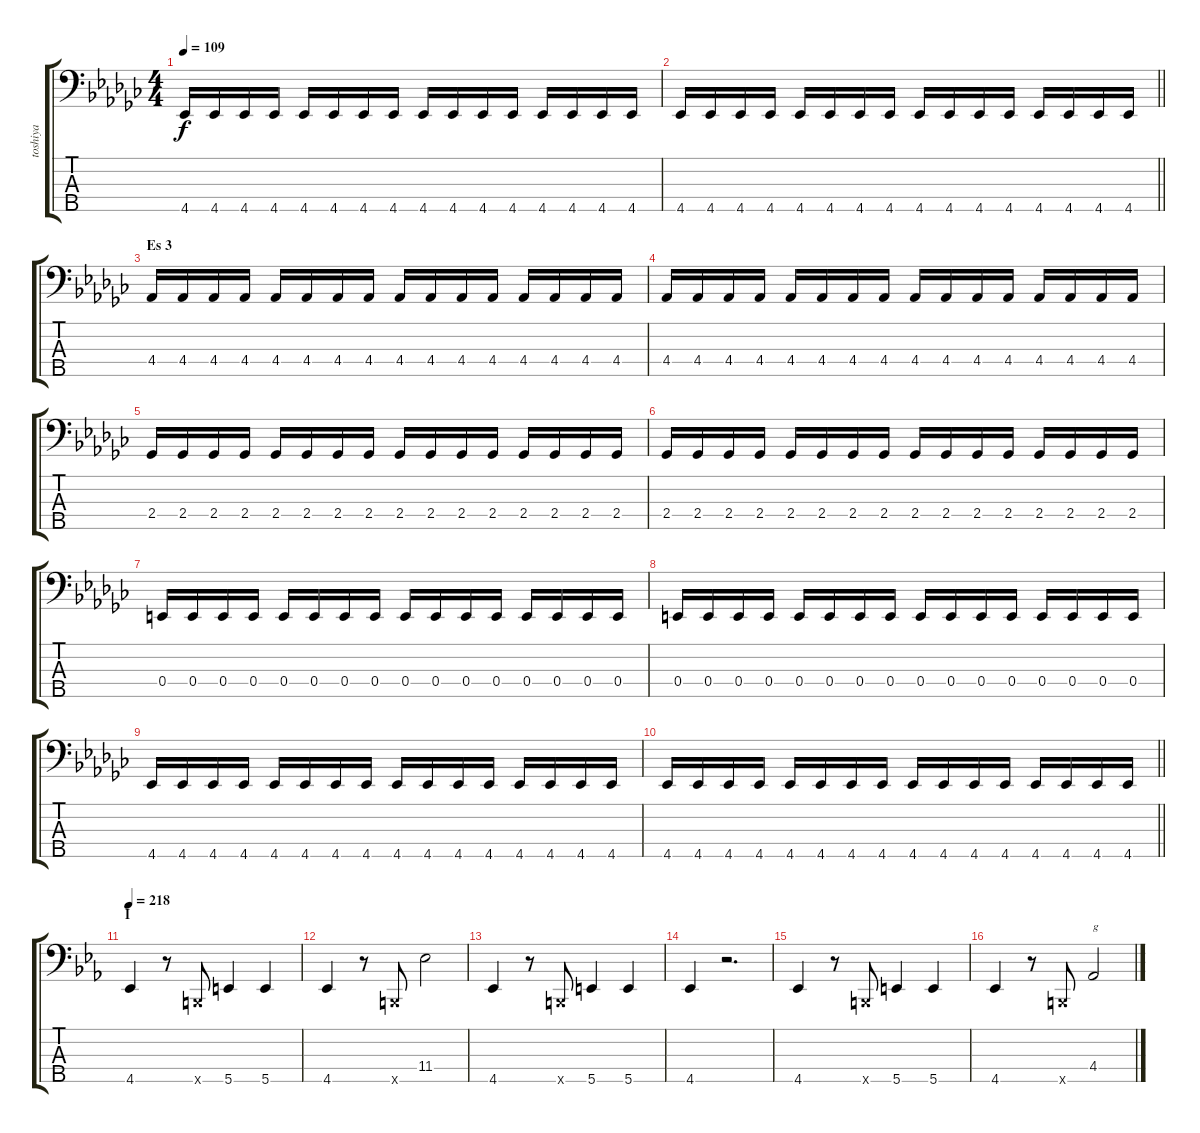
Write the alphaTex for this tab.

\track ("toshiya" "toshiya") {instrument slapbass2}
\staff {score tabs}
\tuning (G2 D2 A1 E1 B0) {hide}
\ts (4 4)
\tempo 109
\clef f4
\ks ebminor
4.5.16{dy f} 4.5.16 4.5.16 4.5.16 4.5.16 4.5.16 4.5.16 4.5.16 4.5.16 4.5.16 4.5.16 4.5.16 4.5.16 4.5.16 4.5.16 4.5.16 |
\barLineRight lightlight
4.5.16 4.5.16 4.5.16 4.5.16 4.5.16 4.5.16 4.5.16 4.5.16 4.5.16 4.5.16 4.5.16 4.5.16 4.5.16 4.5.16 4.5.16 4.5.16 |
\section ("" "Es 3")
4.4.16 4.4.16 4.4.16 4.4.16 4.4.16 4.4.16 4.4.16 4.4.16 4.4.16 4.4.16 4.4.16 4.4.16 4.4.16 4.4.16 4.4.16 4.4.16 |
4.4.16 4.4.16 4.4.16 4.4.16 4.4.16 4.4.16 4.4.16 4.4.16 4.4.16 4.4.16 4.4.16 4.4.16 4.4.16 4.4.16 4.4.16 4.4.16 |
2.4.16 2.4.16 2.4.16 2.4.16 2.4.16 2.4.16 2.4.16 2.4.16 2.4.16 2.4.16 2.4.16 2.4.16 2.4.16 2.4.16 2.4.16 2.4.16 |
2.4.16 2.4.16 2.4.16 2.4.16 2.4.16 2.4.16 2.4.16 2.4.16 2.4.16 2.4.16 2.4.16 2.4.16 2.4.16 2.4.16 2.4.16 2.4.16 |
0.4.16 0.4.16 0.4.16 0.4.16 0.4.16 0.4.16 0.4.16 0.4.16 0.4.16 0.4.16 0.4.16 0.4.16 0.4.16 0.4.16 0.4.16 0.4.16 |
0.4.16 0.4.16 0.4.16 0.4.16 0.4.16 0.4.16 0.4.16 0.4.16 0.4.16 0.4.16 0.4.16 0.4.16 0.4.16 0.4.16 0.4.16 0.4.16 |
4.5.16 4.5.16 4.5.16 4.5.16 4.5.16 4.5.16 4.5.16 4.5.16 4.5.16 4.5.16 4.5.16 4.5.16 4.5.16 4.5.16 4.5.16 4.5.16 |
\barLineRight lightlight
4.5.16 4.5.16 4.5.16 4.5.16 4.5.16 4.5.16 4.5.16 4.5.16 4.5.16 4.5.16 4.5.16 4.5.16 4.5.16 4.5.16 4.5.16 4.5.16 |
\section ("" "I")
\tempo 218
\ks eb
4.5.4 r.8 0.5{x}.8 5.5.4 5.5.4 |
4.5.4 r.8 0.5{x}.8 11.4.2 |
4.5.4 r.8 0.5{x}.8 5.5.4 5.5.4 |
4.5.4 r.2{d} |
4.5.4 r.8 0.5{x}.8 5.5.4 5.5.4 |
4.5.4 r.8 0.5{x}.8 4.4.2{txt "g"}
